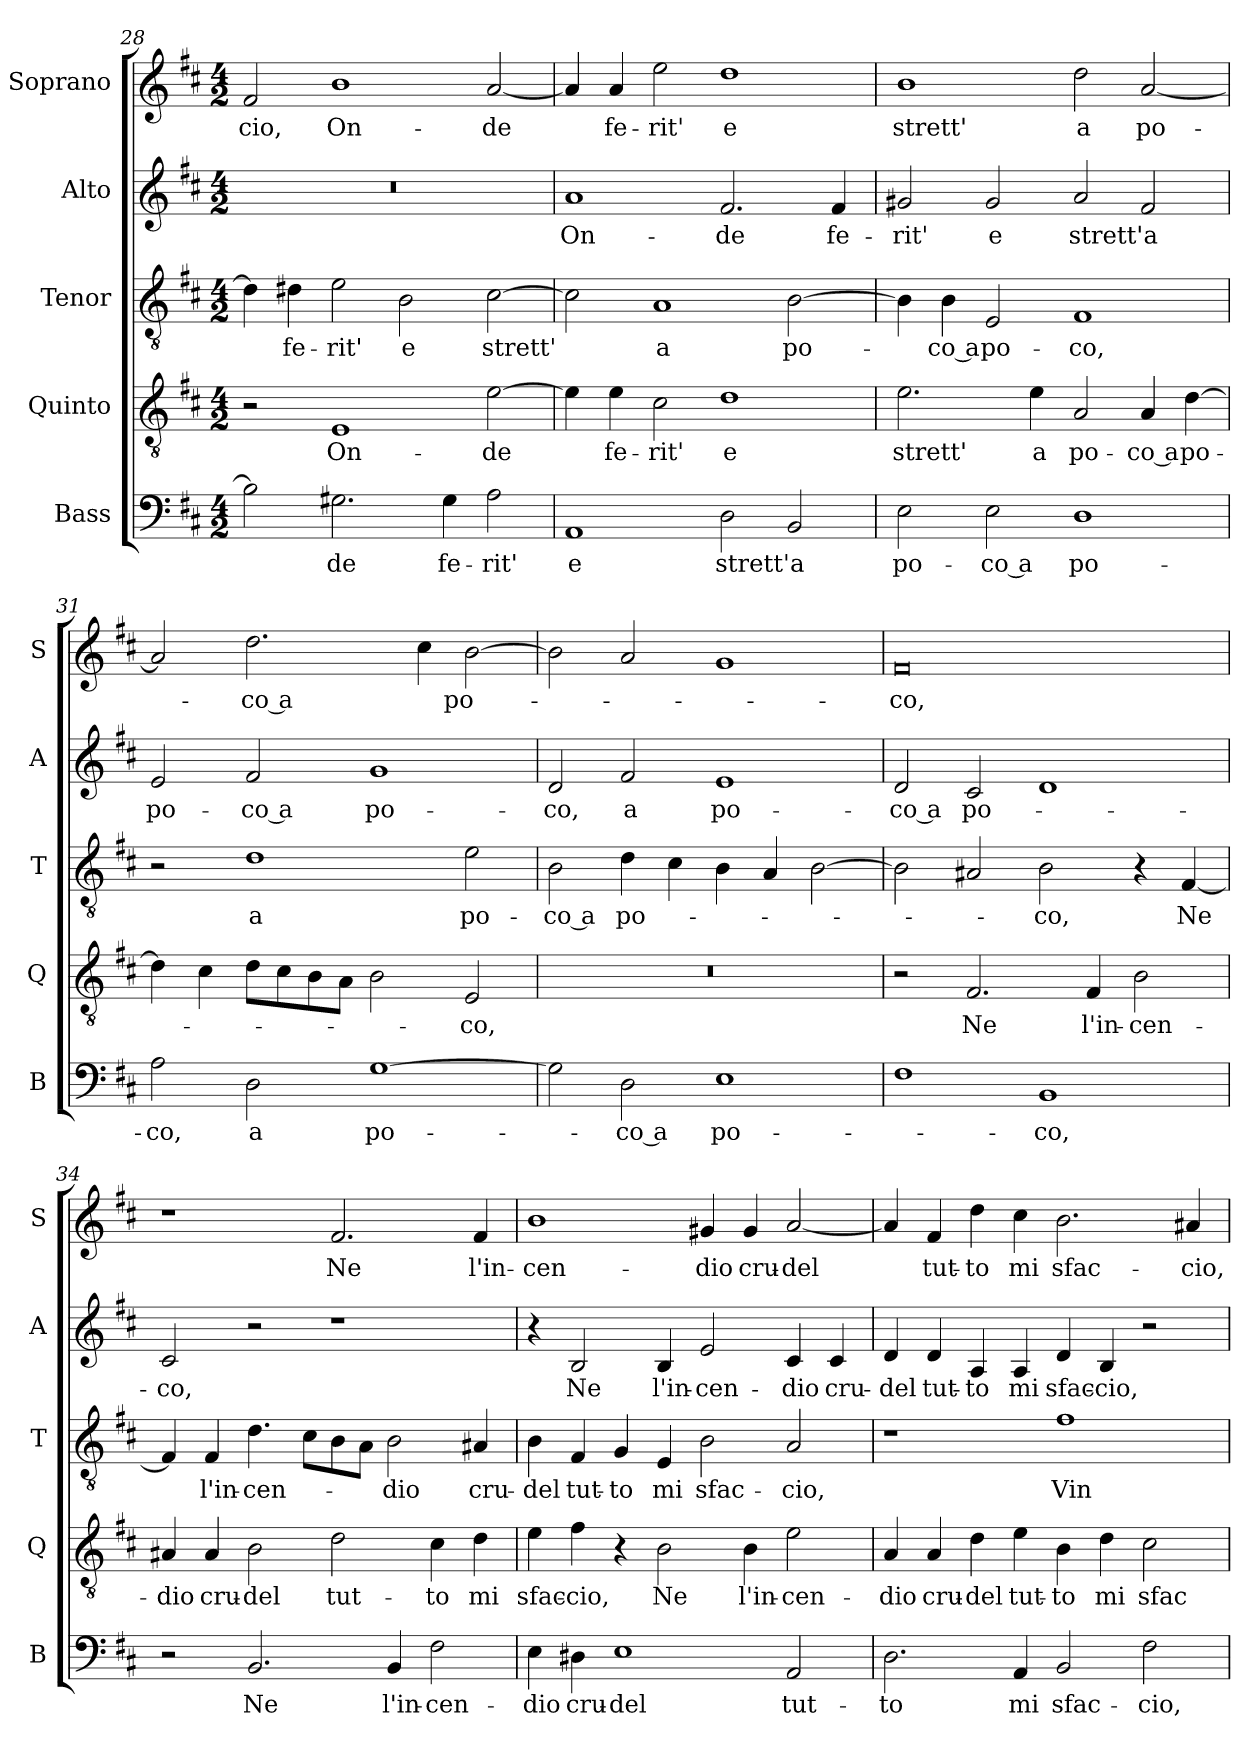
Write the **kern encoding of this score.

**kern	**text	**kern	**text	**kern	**text	**kern	**text	**kern	**text
*part5	*part5	*part4	*part4	*part3	*part3	*part2	*part2	*part1	*part1
*staff5	*staff5	*staff4	*staff4	*staff3	*staff3	*staff2	*staff2	*staff1	*staff1
*I"Bass	*	*I"Quinto	*	*I"Tenor	*	*I"Alto	*	*I"Soprano	*
*I'B	*	*I'Q	*	*I'T	*	*I'A	*	*I'S	*
*clefF4	*	*clefGv2	*	*clefGv2	*	*clefG2	*	*clefG2	*
*k[f#c#]	*	*k[f#c#]	*	*k[f#c#]	*	*k[f#c#]	*	*k[f#c#]	*
*D:	*	*D:	*	*D:	*	*D:	*	*D:	*
*M4/2	*	*M4/2	*	*M4/2	*	*M4/2	*	*M4/2	*
=28	=28	=28	=28	=28	=28	=28	=28	=28	=28
!	!	!	!	!	!	!	!	!	!LO:LY:b
2B\]	.	2r	.	4d#\]	.	0r	.	2f#/	-cio,
!	!	!	!	!	!LO:LY:b	!	!	!	!
.	.	.	.	4d#X\	fe-	.	.	.	.
!	!LO:LY:b	!	!LO:LY:b	!	!LO:LY:b	!	!	!	!LO:LY:b
2.G#X\	-de	1E	On-	2e\	-rit'	.	.	1b	On-
!	!	!	!	!	!LO:LY:b	!	!	!	!
.	.	.	.	2B\	e	.	.	.	.
!	!LO:LY:b	!	!	!	!	!	!	!	!
4G#\	fe-	.	.	.	.	.	.	.	.
!	!LO:LY:b	!	!LO:LY:b	!	!LO:LY:b	!	!	!	!LO:LY:b
2A\	-rit'	[2e\	-de	[2c#\	strett'	.	.	[2a/	-de
=29	=29	=29	=29	=29	=29	=29	=29	=29	=29
!	!LO:LY:b	!	!	!	!	!	!LO:LY:b	!	!
1AA	e	4e\]	.	2c#\]	.	1a	On-	4a/]	.
!	!	!	!LO:LY:b	!	!	!	!	!	!LO:LY:b
.	.	4e\	fe-	.	.	.	.	4a/	fe-
!	!	!	!LO:LY:b	!	!LO:LY:b	!	!	!	!LO:LY:b
.	.	2c#\	-rit'	1A	a	.	.	2ee\	-rit'
!	!LO:LY:b	!	!LO:LY:b	!	!	!	!LO:LY:b	!	!LO:LY:b
2D\	strett'	1d	e	.	.	2.f#/	-de	1dd	e
!	!LO:LY:b	!	!	!	!LO:LY:b	!	!	!	!
2BB/	a	.	.	[2B\	po-	.	.	.	.
!	!	!	!	!	!	!	!LO:LY:b	!	!
.	.	.	.	.	.	4f#/	fe-	.	.
!!LO:PB:g=z
=30	=30	=30	=30	=30	=30	=30	=30	=30	=30
!	!LO:LY:b	!	!LO:LY:b	!	!	!	!LO:LY:b	!	!LO:LY:b
2E\	po-	2.e\	strett'	4B\]	.	2g#X/	-rit'	1b	strett'
!	!	!	!	!	!LO:LY:b	!	!	!	!
.	.	.	.	4B\	-co a	.	.	.	.
!	!LO:LY:b	!	!	!	!LO:LY:b	!	!LO:LY:b	!	!
2E\	-co a	.	.	2E/	po-	2g#/	e	.	.
!	!	!	!LO:LY:b	!	!	!	!	!	!
.	.	4e\	a	.	.	.	.	.	.
!	!LO:LY:b	!	!LO:LY:b	!	!LO:LY:b	!	!LO:LY:b	!	!LO:LY:b
1D	po-	2A/	po-	1F#	-co,	2a/	strett'	2dd\	a
!	!	!	!LO:LY:b	!	!	!	!LO:LY:b	!	!LO:LY:b
.	.	4A/	-co a	.	.	2f#/	a	[2a/	po-
!	!	!	!LO:LY:b	!	!	!	!	!	!
.	.	[4d\	po-	.	.	.	.	.	.
=31	=31	=31	=31	=31	=31	=31	=31	=31	=31
!	!LO:LY:b	!	!	!	!	!	!LO:LY:b	!	!
2A\	-co,	4d\]	.	2r	.	2e/	po-	2a/]	.
.	.	4c#\	.	.	.	.	.	.	.
!	!LO:LY:b	!	!	!	!LO:LY:b	!	!LO:LY:b	!	!LO:LY:b
2D\	a	8d\L	.	1d	a	2f#/	-co a	2.dd\	-co a
.	.	8c#\	.	.	.	.	.	.	.
.	.	8B\	.	.	.	.	.	.	.
.	.	8A\J	.	.	.	.	.	.	.
!	!LO:LY:b	!	!	!	!	!	!LO:LY:b	!	!
[1G	po-	2B\	.	.	.	1g	po-	.	.
.	.	.	.	.	.	.	.	4cc#\	.
!	!	!	!LO:LY:b	!	!LO:LY:b	!	!	!	!LO:LY:b
.	.	2E/	-co,	2e\	po-	.	.	[2b\	po-
=32	=32	=32	=32	=32	=32	=32	=32	=32	=32
!	!	!	!	!	!LO:LY:b	!	!LO:LY:b	!	!
2G\]	.	0r	.	2B\	-co a	2d/	-co,	2b\]	.
!	!LO:LY:b	!	!	!	!LO:LY:b	!	!LO:LY:b	!	!
2D\	-co a	.	.	4d\	po-	2f#/	a	2a/	.
.	.	.	.	4c#\	.	.	.	.	.
!	!LO:LY:b	!	!	!	!	!	!LO:LY:b	!	!
1E	po-	.	.	4B\	.	1e	po-	1g	.
.	.	.	.	4A/	.	.	.	.	.
.	.	.	.	[2B\	.	.	.	.	.
!!LO:LB:g=z
=33	=33	=33	=33	=33	=33	=33	=33	=33	=33
!	!	!	!	!	!	!	!LO:LY:b	!	!LO:LY:b
1F#	.	2r	.	2B\]	.	2d/	-co a	0f#	-co,
!	!	!	!LO:LY:b	!	!	!	!LO:LY:b	!	!
.	.	2.F#/	Ne	2A#X/	.	2c#/	po-	.	.
!	!LO:LY:b	!	!	!	!LO:LY:b	!	!	!	!
1BB	-co,	.	.	2B\	-co,	1d	.	.	.
!	!	!	!LO:LY:b	!	!	!	!	!	!
.	.	4F#/	l'in-	.	.	.	.	.	.
!	!	!	!LO:LY:b	!	!	!	!	!	!
.	.	2B\	-cen-	4r	.	.	.	.	.
!	!	!	!	!	!LO:LY:b	!	!	!	!
.	.	.	.	[4F#/	Ne	.	.	.	.
=34	=34	=34	=34	=34	=34	=34	=34	=34	=34
!	!	!	!LO:LY:b	!	!	!	!LO:LY:b	!	!
2r	.	4A#X/	-dio	4F#/]	.	2c#/	-co,	1r	.
!	!	!	!LO:LY:b	!	!LO:LY:b	!	!	!	!
.	.	4A#/	cru-	4F#/	l'in-	.	.	.	.
!	!LO:LY:b	!	!LO:LY:b	!	!LO:LY:b	!	!	!	!
2.BB/	Ne	2B\	-del	4.d\	-cen-	2r	.	.	.
.	.	.	.	8c#\L	.	.	.	.	.
!	!	!	!LO:LY:b	!	!	!	!	!	!LO:LY:b
.	.	2d\	tut-	8B\	.	1r	.	2.f#/	Ne
.	.	.	.	8A\J	.	.	.	.	.
!	!LO:LY:b	!	!	!	!LO:LY:b	!	!	!	!
4BB/	l'in-	.	.	2B\	-dio	.	.	.	.
!	!LO:LY:b	!	!LO:LY:b	!	!	!	!	!	!
2F#\	-cen-	4c#\	-to	.	.	.	.	.	.
!	!	!	!LO:LY:b	!	!LO:LY:b	!	!	!	!LO:LY:b
.	.	4d\	mi	4A#X/	cru-	.	.	4f#/	l'in-
=35	=35	=35	=35	=35	=35	=35	=35	=35	=35
!	!LO:LY:b	!	!LO:LY:b	!	!LO:LY:b	!	!	!	!LO:LY:b
4E\	-dio	4e\	sfac-	4B\	-del	4r	.	1b	-cen-
!	!LO:LY:b	!	!LO:LY:b	!	!LO:LY:b	!	!LO:LY:b	!	!
4D#X\	cru-	4f#\	-cio,	4F#/	tut-	2B/	Ne	.	.
!	!LO:LY:b	!	!	!	!LO:LY:b	!	!	!	!
1E	-del	4r	.	4G/	-to	.	.	.	.
!	!	!	!LO:LY:b	!	!LO:LY:b	!	!LO:LY:b	!	!
.	.	2B\	Ne	4E/	mi	4B/	l'in-	.	.
!	!	!	!	!	!LO:LY:b	!	!LO:LY:b	!	!LO:LY:b
.	.	.	.	2B\	sfac-	2e/	-cen-	4g#X/	-dio
!	!	!	!LO:LY:b	!	!	!	!	!	!LO:LY:b
.	.	4B\	l'in-	.	.	.	.	4g#/	cru-
!	!LO:LY:b	!	!LO:LY:b	!	!LO:LY:b	!	!LO:LY:b	!	!LO:LY:b
2AA/	tut-	2e\	-cen-	2A/	-cio,	4c#/	-dio	[2a/	-del
!	!	!	!	!	!	!	!LO:LY:b	!	!
.	.	.	.	.	.	4c#/	cru-	.	.
!!LO:LB:g=z
=36	=36	=36	=36	=36	=36	=36	=36	=36	=36
!	!LO:LY:b	!	!LO:LY:b	!	!	!	!LO:LY:b	!	!
2.D\	-to	4A/	-dio	1r	.	4d/	-del	4a/]	.
!	!	!	!LO:LY:b	!	!	!	!LO:LY:b	!	!LO:LY:b
.	.	4A/	cru-	.	.	4d/	tut-	4f#/	tut-
!	!	!	!LO:LY:b	!	!	!	!LO:LY:b	!	!LO:LY:b
.	.	4d\	-del	.	.	4A/	-to	4dd\	-to
!	!LO:LY:b	!	!LO:LY:b	!	!	!	!LO:LY:b	!	!LO:LY:b
4AA/	mi	4e\	tut-	.	.	4A/	mi	4cc#\	mi
!	!LO:LY:b	!	!LO:LY:b	!	!LO:LY:b	!	!LO:LY:b	!	!LO:LY:b
2BB/	sfac-	4B\	-to	1f#	Vin-	4d/	sfac-	2.b\	sfac-
!	!	!	!LO:LY:b	!	!	!	!LO:LY:b	!	!
.	.	4d\	mi	.	.	4B/	-cio,	.	.
!	!LO:LY:b	!	!LO:LY:b	!	!	!	!	!	!
2F#\	-cio,	2c#\	sfac-	.	.	2r	.	.	.
!	!	!	!	!	!	!	!	!	!LO:LY:b
.	.	.	.	.	.	.	.	4a#X/	-cio,
=	=	=	=	=	=	=	=	=	=
*-	*-	*-	*-	*-	*-	*-	*-	*-	*-
